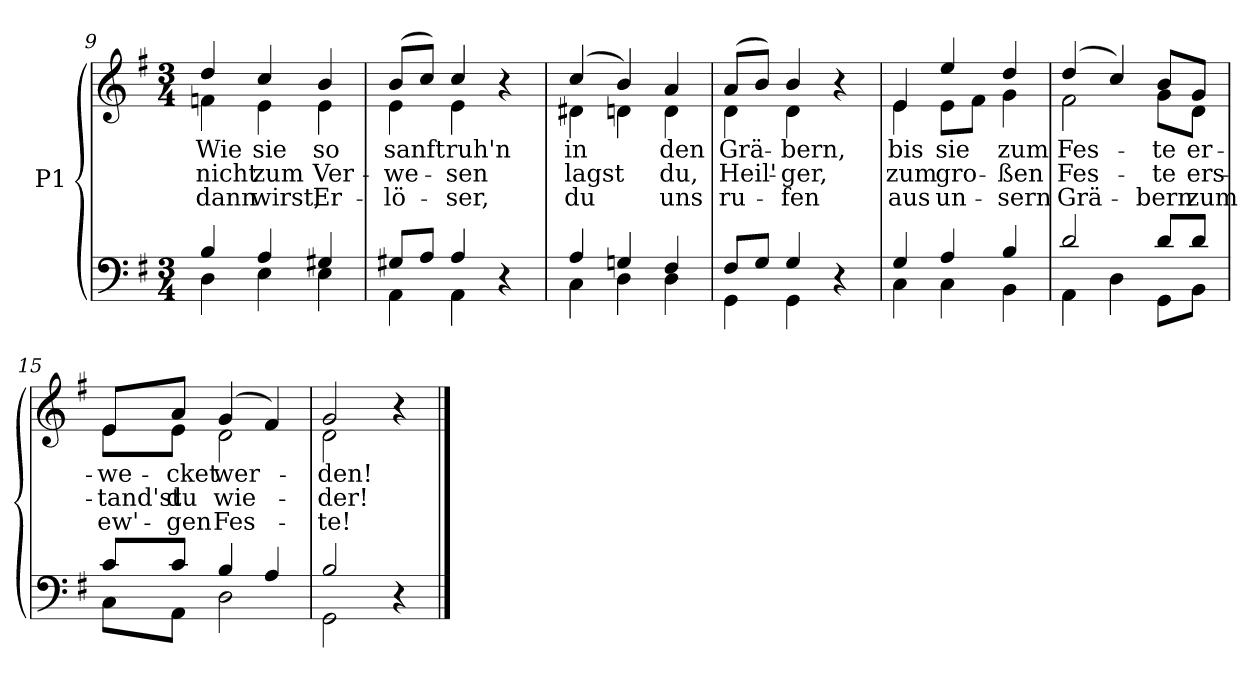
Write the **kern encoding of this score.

**kern	**kern	**text	**text	**text
*part1	*part1	*part1	*part1	*part1
*staff2	*staff1	*staff1	*staff1	*staff1
*I"P1	*	*	*	*
*clefF4	*clefG2	*	*	*
*k[f#]	*k[f#]	*	*	*
*G:	*G:	*	*	*
*M3/4	*M3/4	*	*	*
=9	=9	=9	=9	=9
*^	*	*	*	*
!	!	!	!LO:LY:b:color=#000000	!LO:LY:b:color=#000000	!LO:LY:b:color=#000000
*	*	*^	*	*	*
4Bi/	4Di\	4ddi/	4fni\	Wie	nicht	dann
!	!	!	!	!LO:LY:b:color=#000000	!LO:LY:b:color=#000000	!LO:LY:b:color=#000000
4Ai/	4Ei\	4cci/	4ei\	sie	zum	wirst,
!	!	!	!	!LO:LY:b:color=#000000	!LO:LY:b:color=#000000	!LO:LY:b:color=#000000
4G#Xi/	4Ei\	4bi/	4ei\	so	Ver-	Er-
=10	=10	=10	=10	=10	=10	=10
!	!	!	!	!LO:LY:b:color=#000000	!LO:LY:b:color=#000000	!LO:LY:b:color=#000000
8G#Xi/L	4AAi\	(8bi/L	4ei\	sanft	-we-	-lö-
8Ai/J	.	8cci/J)	.	.	.	.
!	!	!	!	!LO:LY:b:color=#000000	!LO:LY:b:color=#000000	!LO:LY:b:color=#000000
4Ai/	4AAi\	4cci/	4ei\	ruh'n	-sen	-ser,
4r	4ryy	4r	4ryy	.	.	.
=11	=11	=11	=11	=11	=11	=11
!	!	!	!	!LO:LY:b:color=#000000	!LO:LY:b:color=#000000	!LO:LY:b:color=#000000
4Ai/	4Ci\	(4cci/	4d#Xi\	in	lagst	du
4Gni/	4Di\	4bi/)	4dni\	.	.	.
!	!	!	!	!LO:LY:b:color=#000000	!LO:LY:b:color=#000000	!LO:LY:b:color=#000000
4F#i/	4Di\	4ai/	4di\	den	du,	uns
!!LO:LB:g=z	!!
=12	=12	=12	=12	=12	=12	=12
!	!	!	!	!LO:LY:b:color=#000000	!LO:LY:b:color=#000000	!LO:LY:b:color=#000000
8F#i/L	4GGi\	(8ai/L	4di\	Grä-	Heil'-	ru-
8Gi/J	.	8bi/J)	.	.	.	.
!	!	!	!	!LO:LY:b:color=#000000	!LO:LY:b:color=#000000	!LO:LY:b:color=#000000
4Gi/	4GGi\	4bi/	4di\	-bern,	-ger,	-fen
4r	4ryy	4r	4ryy	.	.	.
=13	=13	=13	=13	=13	=13	=13
!	!	!	!	!LO:LY:b:color=#000000	!LO:LY:b:color=#000000	!LO:LY:b:color=#000000
4Gi/	4Ci\	4ei/	4ei\	bis	zum	aus
!	!	!	!	!LO:LY:b:color=#000000	!LO:LY:b:color=#000000	!LO:LY:b:color=#000000
4Ai/	4Ci\	4eei/	8ei\L	sie	gro-	un-
.	.	.	8f#i\J	.	.	.
!	!	!	!	!LO:LY:b:color=#000000	!LO:LY:b:color=#000000	!LO:LY:b:color=#000000
4Bi/	4BBi\	4ddi/	4gi\	zum	-ßen	-sern
=14	=14	=14	=14	=14	=14	=14
!	!	!	!	!LO:LY:b:color=#000000	!LO:LY:b:color=#000000	!LO:LY:b:color=#000000
2di/	4AAi\	(4ddi/	2f#i\	Fes-	Fes-	Grä-
.	4Di\	4cci/)	.	.	.	.
!	!	!	!	!LO:LY:b:color=#000000	!LO:LY:b:color=#000000	!LO:LY:b:color=#000000
8di/L	8GGi\L	8bi/L	8gi\L	-te	-te	-bern
!	!	!	!	!LO:LY:b:color=#000000	!LO:LY:b:color=#000000	!LO:LY:b:color=#000000
8di/J	8BBi\J	8gi/J	8di\J	er-	ers-	zum
=15	=15	=15	=15	=15	=15	=15
!	!	!	!	!LO:LY:b:color=#000000	!LO:LY:b:color=#000000	!LO:LY:b:color=#000000
8ci/L	8Ci\L	8ei/L	8ei\L	-we-	-tand'st	ew'-
!	!	!	!	!LO:LY:b:color=#000000	!LO:LY:b:color=#000000	!LO:LY:b:color=#000000
8ci/J	8AAi\J	8ai/J	8ei\J	-cket	du	-gen
!	!	!	!	!LO:LY:b:color=#000000	!LO:LY:b:color=#000000	!LO:LY:b:color=#000000
4Bi/	2Di\	(4gi/	2di\	wer-	wie-	Fes-
4Ai/	.	4f#i/)	.	.	.	.
=16	=16	=16	=16	=16	=16	=16
!	!	!	!	!LO:LY:b:color=#000000	!LO:LY:b:color=#000000	!LO:LY:b:color=#000000
2Bi/	2GGi\	2gi/	2di\	-den!	-der!	-te!
4r	4ryy	4r	4ryy	.	.	.
*v	*v	*	*	*	*	*
*	*v	*v	*	*	*
==	==	==	==	==
*-	*-	*-	*-	*-
